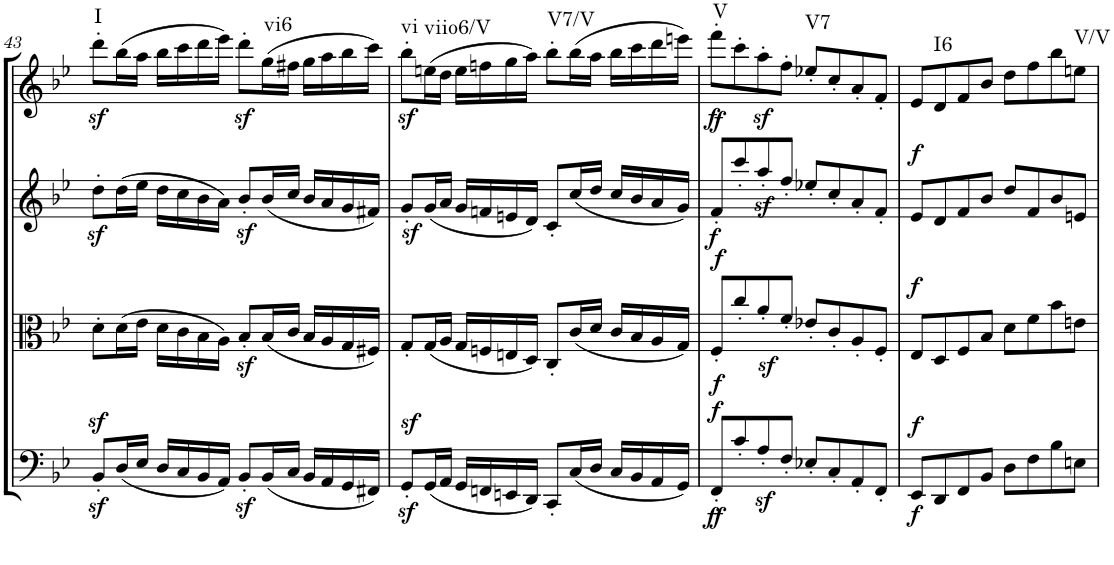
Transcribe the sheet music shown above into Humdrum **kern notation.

**kern	**dynam	**kern	**dynam	**kern	**dynam	**kern	**dynam	**harte
*part4	*part4	*part3	*part3	*part2	*part2	*part1	*part1	*part1
*staff4	*staff4	*staff3	*staff3	*staff2	*staff2	*staff1	*staff1	*
*I"Violoncello.	*	*I"Viola.	*	*I"Violino II.	*	*I"Violino I.	*	*
*I'Vc	*	*I'Vla	*	*I'Vln	*	*I'Vln	*	*
!!LO:PB:g=z
*clefF4	*	*clefC3	*	*clefG2	*	*clefG2	*	*
*k[b-e-]	*	*k[b-e-]	*	*k[b-e-]	*	*k[b-e-]	*	*
*B-:	*	*B-:	*	*B-:	*	*B-:	*	*
*M4/4	*	*M4/4	*	*M4/4	*	*M4/4	*	*
*met(c)	*	*met(c)	*	*met(c)	*	*met(c)	*	*
=43	=43	=43	=43	=43	=43	=43	=43	=43
!	!	!	!	!	!	!	!LO:DY:b	!LO:H:kt=I
8BB-z>'/L	.	8d'\L	.	8ddz<'\L	.	8ddd'\L	sf	N
(16D/L	.	(16d\L	.	(16dd\L	.	(16bb-\L	.	.
16E-/JJ	.	16e-\JJ	.	16ee-\JJ	.	16aa\JJ	.	.
16D/LL	.	16d\LL	.	16dd\LL	.	16bb-\LL	.	.
16C/	.	16c\	.	16cc\	.	16ccc\	.	.
16BB-/	.	16B-\	.	16b-\	.	16ddd\	.	.
16AA/JJ)	.	16A\JJ)	.	16a\JJ)	.	16eee-\JJ)	.	.
8BB-z<'/L	.	8B-z<'/L	.	8b-z<'/L	.	8dddz<'\L	.	.
!	!	!	!	!	!	!	!	!LO:H:kt=vi6
(16BB-/L	.	(16B-/L	.	(16b-/L	.	(16gg\L	.	N
16C/JJ	.	16c/JJ	.	16cc/JJ	.	16ff#X\JJ	.	.
16BB-/LL	.	16B-/LL	.	16b-/LL	.	16gg\LL	.	.
16AA/	.	16A/	.	16a/	.	16aa\	.	.
16GG/	.	16G/	.	16g/	.	16bb-\	.	.
16FF#X/JJ)	.	16F#X/JJ)	.	16f#X/JJ)	.	16ccc\JJ)	.	.
=44	=44	=44	=44	=44	=44	=44	=44	=44
!	!	!	!	!	!	!	!LO:DY:b	!LO:H:kt=vi
8GGz>'/L	.	8G'/L	.	8gz<'/L	.	8bb-'\L	sf	N
!	!	!	!	!	!	!	!	!LO:H:kt=viio6/V
(16GG/L	.	(16G/L	.	(16g/L	.	(16een\L	.	N
16AA/JJ	.	16A/JJ	.	16a/JJ	.	16dd\JJ	.	.
16GG/LL	.	16G/LL	.	16g/LL	.	16ee\LL	.	.
16FFn/	.	16Fn/	.	16fn/	.	16ffn\	.	.
16EEn/	.	16En/	.	16en/	.	16gg\	.	.
16DD/JJ)	.	16D/JJ)	.	16d/JJ)	.	16aa\JJ)	.	.
!	!	!	!	!	!	!	!	!LO:H:kt=V7/V
8CC'/L	.	8C'/L	.	8c'/L	.	8bb-'\L	.	N
(16C/L	.	(16c/L	.	(16cc/L	.	(16bb-\L	.	.
16D/JJ	.	16d/JJ	.	16dd/JJ	.	16aa\JJ	.	.
16C/LL	.	16c/LL	.	16cc/LL	.	16bb-\LL	.	.
16BB-/	.	16B-/	.	16b-/	.	16ccc\	.	.
16AA/	.	16A/	.	16a/	.	16ddd\	.	.
16GG/JJ)	.	16G/JJ)	.	16g/JJ)	.	16eeen\JJ)	.	.
=45	=45	=45	=45	=45	=45	=45	=45	=45
!	!LO:DY:b	!	!	!	!	!	!	!
!	!LO:DY:n=1:b	!	!	!	!	!	!	!
!	!LO:DY:n=2:a	!	!LO:DY:b	!	!	!	!	!
!	!	!	!LO:DY:n=1:a	!	!LO:DY:b	!	!LO:DY:b	!
!	!	!	!	!	!	!	!LO:DY:n=1:b	!LO:H:kt=V
8FF'/L	f f f	8F'/L	f f	8f'/L	f	8fff'\L	f f	N
8c'/	.	8cc'/	.	8ccc'/	.	8ccc'\	.	.
8Az<'/	.	8az<'/	.	8aaz>'/	.	8aaz<'\	.	.
8F'/J	.	8f'/J	.	8ff'/J	.	8ff'\J	.	.
!	!	!	!	!	!	!	!	!LO:H:kt=V7
8E-X'/L	.	8e-X'/L	.	8ee-X'/L	.	8ee-X'/L	.	N
8C'/	.	8c'/	.	8cc'/	.	8cc'/	.	.
8AA'/	.	8A'/	.	8a'/	.	8a'/	.	.
8FF'/J	.	8F'/J	.	8f'/J	.	8f'/J	.	.
=46	=46	=46	=46	=46	=46	=46	=46	=46
!	!LO:DY:b	!	!	!	!	!	!	!
!	!LO:DY:n=1:a	!	!LO:DY:a	!	!LO:DY:a	!	!	!
8EE-/L	f f	8E-/L	f	8e-/L	f	8e-/L	.	.
!	!	!	!	!	!	!	!	!LO:H:kt=I6
8DD/	.	8D/	.	8d/	.	8d/	.	N
8FF/	.	8F/	.	8f/	.	8f/	.	.
8BB-/J	.	8B-/J	.	8b-/J	.	8b-/J	.	.
8D\L	.	8d\L	.	8dd/L	.	8dd\L	.	.
8F\	.	8f\	.	8f/	.	8ff\	.	.
8B-\	.	8b-\	.	8b-/	.	8bb-\	.	.
!	!	!	!	!	!	!	!	!LO:H:kt=V/V
8En\J	.	8en\J	.	8en/J	.	8een\J	.	N
=	=	=	=	=	=	=	=	=
*-	*-	*-	*-	*-	*-	*-	*-	*-
